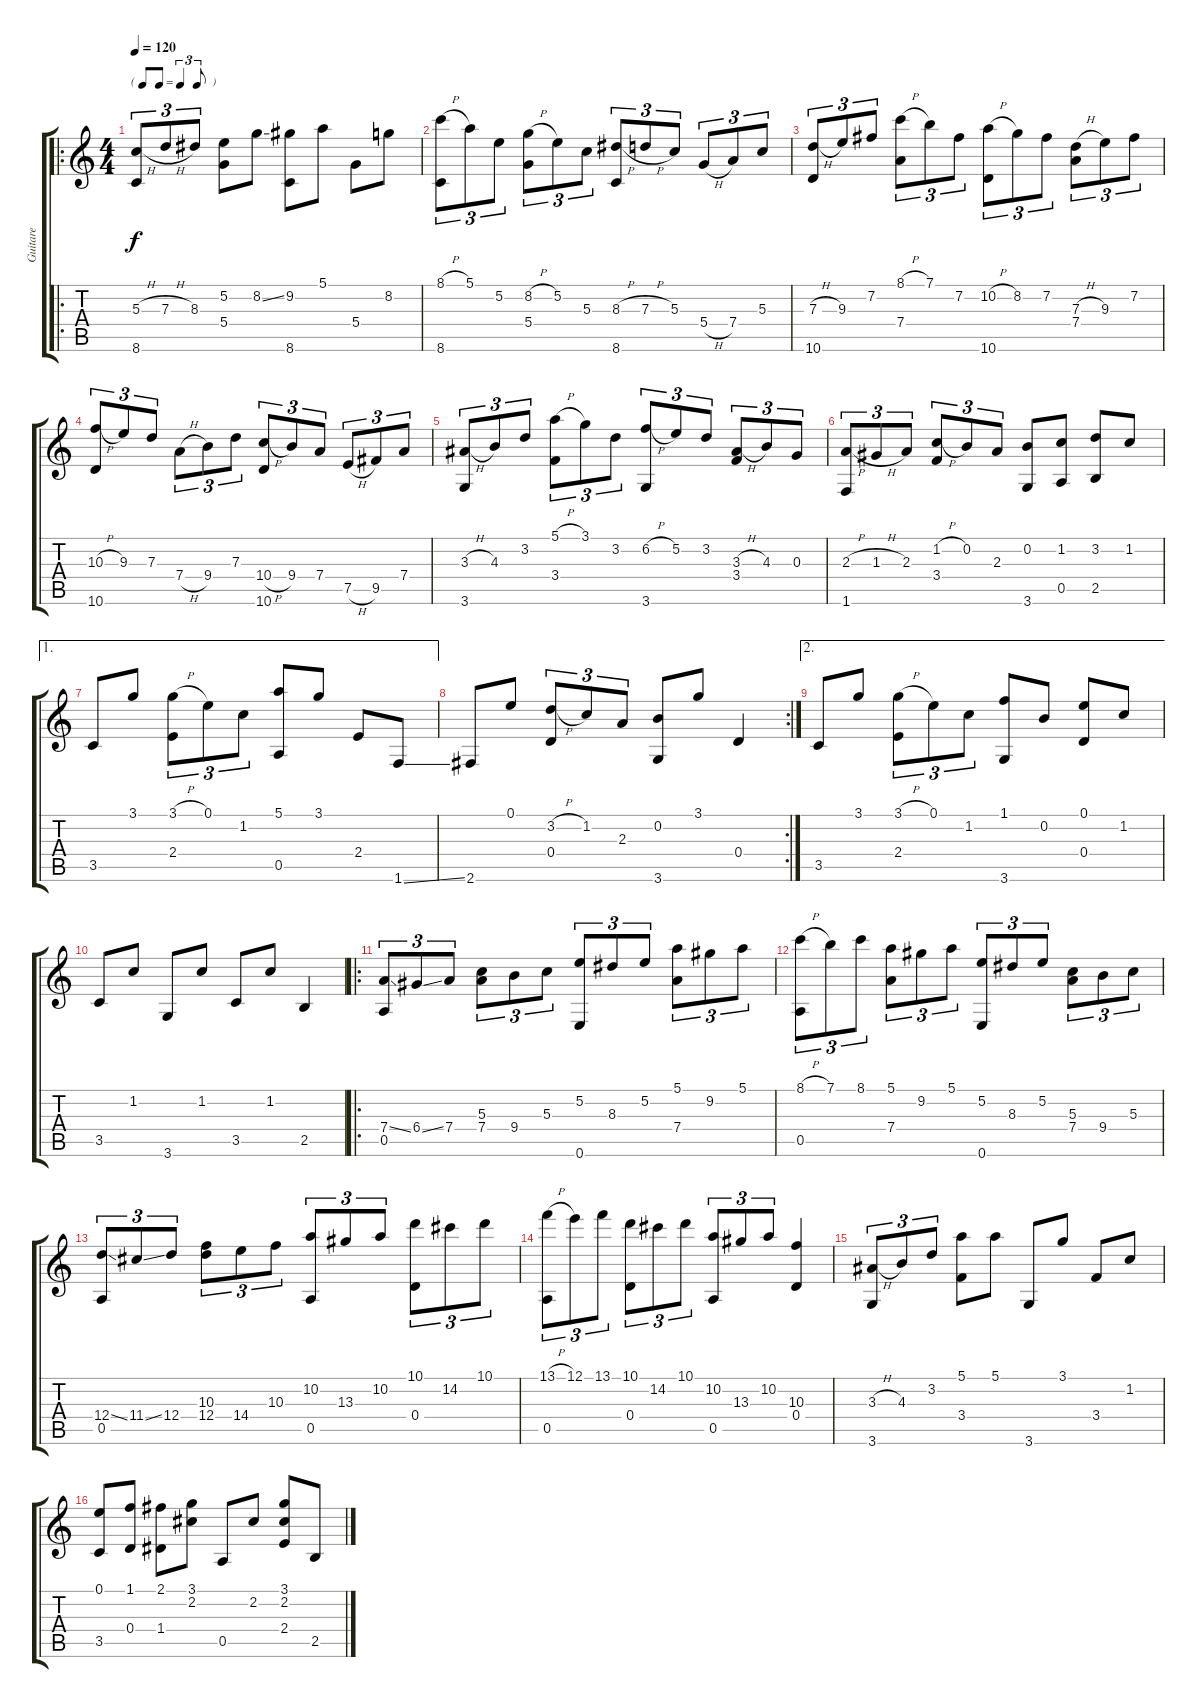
\track ("Guitare" "Guitare") {instrument electricguitarjazz}
\staff {score tabs}
\tuning (E4 B3 G3 D3 A2 E2) {hide}
\ro
\ts (4 4)
\tf triplet8th
\tempo 120
\clef g2
\ks c
(5.3{h} 8.6).8{tu (3 2) dy f instrument electricguitarjazz} 7.3{h}.8{tu (3 2)} 8.3.8{tu (3 2)} (5.2 5.4).8 8.2{ss}.8 (9.2 8.6).8 5.1.8 5.4.8 8.2.8 |
(8.1{h} 8.6).8{tu (3 2)} 5.1.8{tu (3 2)} 5.2.8{tu (3 2)} (8.2{h} 5.4).8{tu (3 2)} 5.2.8{tu (3 2)} 5.3.8{tu (3 2)} (8.3{h} 8.6).8{tu (3 2)} 7.3{h}.8{tu (3 2)} 5.3.8{tu (3 2)} 5.4{h}.8{tu (3 2)} 7.4.8{tu (3 2)} 5.3.8{tu (3 2)} |
(7.3{h} 10.6).8{tu (3 2)} 9.3.8{tu (3 2)} 7.2.8{tu (3 2)} (8.1{h} 7.4).8{tu (3 2)} 7.1.8{tu (3 2)} 7.2.8{tu (3 2)} (10.2{h} 10.6).8{tu (3 2)} 8.2.8{tu (3 2)} 7.2.8{tu (3 2)} (7.3{h} 7.4).8{tu (3 2)} 9.3.8{tu (3 2)} 7.2.8{tu (3 2)} |
(10.3{h} 10.6).8{tu (3 2)} 9.3.8{tu (3 2)} 7.3.8{tu (3 2)} 7.4{h}.8{tu (3 2)} 9.4.8{tu (3 2)} 7.3.8{tu (3 2)} (10.4{h} 10.6).8{tu (3 2)} 9.4.8{tu (3 2)} 7.4.8{tu (3 2)} 7.5{h}.8{tu (3 2)} 9.5.8{tu (3 2)} 7.4.8{tu (3 2)} |
(3.3{h} 3.6).8{tu (3 2)} 4.3.8{tu (3 2)} 3.2.8{tu (3 2)} (5.1{h} 3.4).8{tu (3 2)} 3.1.8{tu (3 2)} 3.2.8{tu (3 2)} (6.2{h} 3.6).8{tu (3 2)} 5.2.8{tu (3 2)} 3.2.8{tu (3 2)} (3.3{h} 3.4).8{tu (3 2)} 4.3.8{tu (3 2)} 0.3.8{tu (3 2)} |
(2.3{h} 1.6).8{tu (3 2)} 1.3{h}.8{tu (3 2)} 2.3.8{tu (3 2)} (1.2{h} 3.4).8{tu (3 2)} 0.2.8{tu (3 2)} 2.3.8{tu (3 2)} (0.2 3.6).8 (1.2 0.5).8 (3.2 2.5).8 1.2.8 |
\ae 1
3.5.8 3.1.8 (3.1{h} 2.4).8{tu (3 2)} 0.1.8{tu (3 2)} 1.2.8{tu (3 2)} (5.1 0.5).8 3.1.8 2.4.8 1.6{ss}.8 |
\rc 2
2.6.8 0.1.8 (3.2{h} 0.4).8{tu (3 2)} 1.2.8{tu (3 2)} 2.3.8{tu (3 2)} (0.2 3.6).8 3.1.8 0.4.4 |
\ae 2
3.5.8 3.1.8 (3.1{h} 2.4).8{tu (3 2)} 0.1.8{tu (3 2)} 1.2.8{tu (3 2)} (1.1 3.6).8 0.2.8 (0.1 0.4).8 1.2.8 |
3.5.8 1.2.8 3.6.8 1.2.8 3.5.8 1.2.8 2.5.4 |
\ro
(7.4{ss} 0.5).8{tu (3 2)} 6.4{ss}.8{tu (3 2)} 7.4.8{tu (3 2)} (5.3 7.4).8{tu (3 2)} 9.4.8{tu (3 2)} 5.3.8{tu (3 2)} (5.2 0.6).8{tu (3 2)} 8.3.8{tu (3 2)} 5.2.8{tu (3 2)} (5.1 7.4).8{tu (3 2)} 9.2.8{tu (3 2)} 5.1.8{tu (3 2)} |
(8.1{h} 0.5).8{tu (3 2)} 7.1.8{tu (3 2)} 8.1.8{tu (3 2)} (5.1 7.4).8{tu (3 2)} 9.2.8{tu (3 2)} 5.1.8{tu (3 2)} (5.2 0.6).8{tu (3 2)} 8.3.8{tu (3 2)} 5.2.8{tu (3 2)} (5.3 7.4).8{tu (3 2)} 9.4.8{tu (3 2)} 5.3.8{tu (3 2)} |
(12.4{ss} 0.5).8{tu (3 2)} 11.4{ss}.8{tu (3 2)} 12.4.8{tu (3 2)} (10.3 12.4).8{tu (3 2)} 14.4.8{tu (3 2)} 10.3.8{tu (3 2)} (10.2 0.5).8{tu (3 2)} 13.3.8{tu (3 2)} 10.2.8{tu (3 2)} (10.1 0.4).8{tu (3 2)} 14.2.8{tu (3 2)} 10.1.8{tu (3 2)} |
(13.1{h} 0.5).8{tu (3 2)} 12.1.8{tu (3 2)} 13.1.8{tu (3 2)} (10.1 0.4).8{tu (3 2)} 14.2.8{tu (3 2)} 10.1.8{tu (3 2)} (10.2 0.5).8{tu (3 2)} 13.3.8{tu (3 2)} 10.2.8{tu (3 2)} (10.3 0.4).4 |
(3.3{h} 3.6).8{tu (3 2)} 4.3.8{tu (3 2)} 3.2.8{tu (3 2)} (5.1 3.4).8 5.1.8 3.6.8 3.1.8 3.4.8 1.2.8 |
(0.1 3.5).8 (1.1 0.4).8 (2.1 1.4).8 (3.1 2.2).8 0.5.8 2.2.8 (3.1 2.2 2.4).8 2.5{ss}.8
